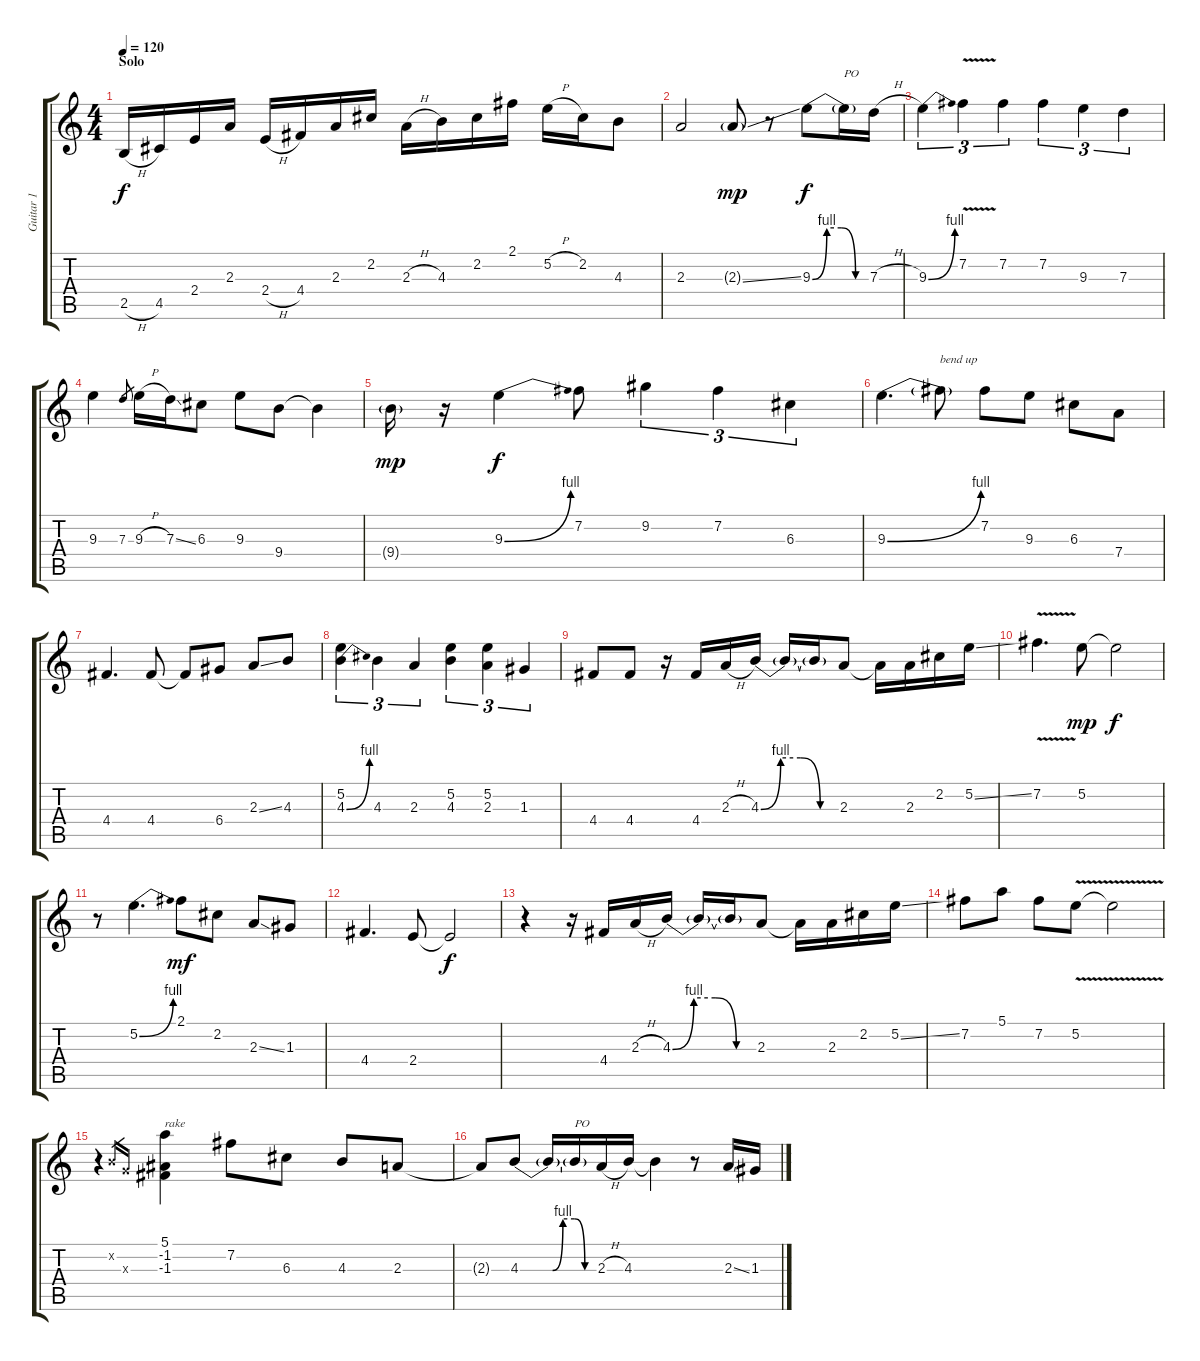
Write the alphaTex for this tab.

\track ("Guitar 1" "Guitar 1") {instrument distortionguitar}
\staff {score tabs}
\tuning (E4 B3 G3 D3 A2 E2) {hide}
\ts (4 4)
\section ("" "Solo")
\tempo 120
\clef g2
\ks c
2.5{h}.16{dy f} 4.5.16 2.4.16 2.3.16 2.4{h}.16 4.4.16 2.3.16 2.2.16 2.3{h}.16 4.3.16 2.2.16 2.1.16 5.2{h}.16 2.2.16 4.3.8 |
2.3.2 2.3{ss g}.8{dy mp} r.8 9.3{be (custom 0 0 15 4 30 4 45 0 60 0)}.8{dy f} 9.3{t}.16{txt "PO"} 7.3{h}.16 |
9.3{be (bend 0 0 60 4)}.4{tu (3 2)} 7.2{v}.4{tu (3 2)} 7.2.4{tu (3 2)} 7.2.4{tu (3 2)} 9.3.4{tu (3 2)} 7.3.4{tu (3 2)} |
9.3.4 7.3.8{gr} 9.3{h}.16 7.3{ss}.16 6.3.8 9.3.8 9.4.8 9.4{t}.4 |
9.4{g}.16{dy mp} r.16 9.3{be (bend 0 0 60 4)}.4{dy f} 7.2.8 9.2.4{tu (3 2)} 7.2.4{tu (3 2)} 6.3.4{tu (3 2)} |
9.3{be (bend 0 0 60 4)}.4{d} 9.3{t}.8{txt "bend up"} 7.2.8 9.3.8 6.3.8 7.4.8 |
4.4.4{d} 4.4.8 4.4{t}.8 6.4.8 2.3{ss}.8 4.3.8 |
(5.2 4.3{be (bend 0 0 60 4)}).4{tu (3 2)} 4.3.4{tu (3 2)} 2.3.4{tu (3 2)} (5.2 4.3).4{tu (3 2)} (5.2 2.3).4{tu (3 2)} 1.3.4{tu (3 2)} |
4.4.8 4.4.8 r.16 4.4.16 2.3{h}.16 4.3{be (custom 0 0 15 4 30 4 45 0 60 0)}.16 4.3{t}.16 4.3{t}.16 2.3.8 2.3{t}.16 2.3.16 2.2.16 5.2{ss}.16 |
7.2{v}.4{d} 5.2.8{dy mp} 5.2{t}.2{dy f} |
r.8 5.2{be (bend 0 0 60 4)}.4{d} 2.1.8{dy mf} 2.2.8 2.3{ss}.8 1.3.8 |
4.4.4{d} 2.4.8 2.4{t}.2{dy f} |
r.4 r.16 4.4.16 2.3{h}.16 4.3{be (custom 0 0 15 4 30 4 45 0 60 0)}.16 4.3{t}.16 4.3{t}.16 2.3.8 2.3{t}.16 2.3.16 2.2.16 5.2{ss}.16 |
7.2.8 5.1.8 7.2.8 5.2{v}.8 5.2{t}.2 |
r.4 0.2{x}.16{gr} 0.3{x}.16{gr} (5.1 -1.2 -1.3).4{txt "rake"} 7.2.8 6.3.8 4.3.8 2.3.8 |
2.3{t}.8 4.3{be (custom 0 0 25 0 33 4 42 4 50 0 60 0)}.8 4.3{t}.16 4.3{t}.16{txt "PO"} 2.3{h}.16 4.3.16 4.3{t}.4 r.8 2.3{ss}.16 1.3{ss}.16
